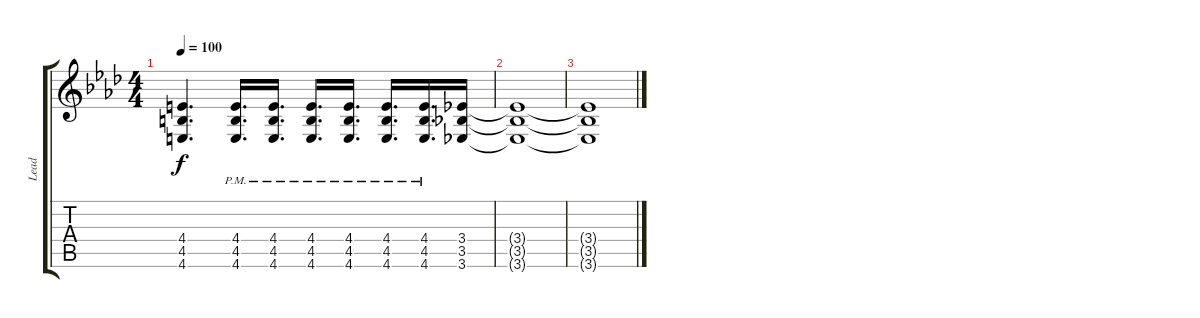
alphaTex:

\track ("Lead" "Lead") {instrument distortionguitar}
\staff {score tabs}
\tuning (D4 A3 F3 C3 G2 C2) {hide}
\ts (4 4)
\tempo 100
\clef g2
\ks ab
(4.4{t} 4.5{t} 4.6{t}).4{d dy f} (4.4{pm} 4.5{pm} 4.6{pm}).16{d} (4.4{pm} 4.5{pm} 4.6{pm}).16{d} (4.4{pm} 4.5{pm} 4.6{pm}).16{d} (4.4{pm} 4.5{pm} 4.6{pm}).16{d} (4.4{pm} 4.5{pm} 4.6{pm}).16{d} (4.4{pm} 4.5{pm} 4.6{pm}).16{d} (3.4 3.5 3.6).16 |
(3.4{t} 3.5{t} 3.6{t}).1 |
(3.4{t} 3.5{t} 3.6{t}).1
